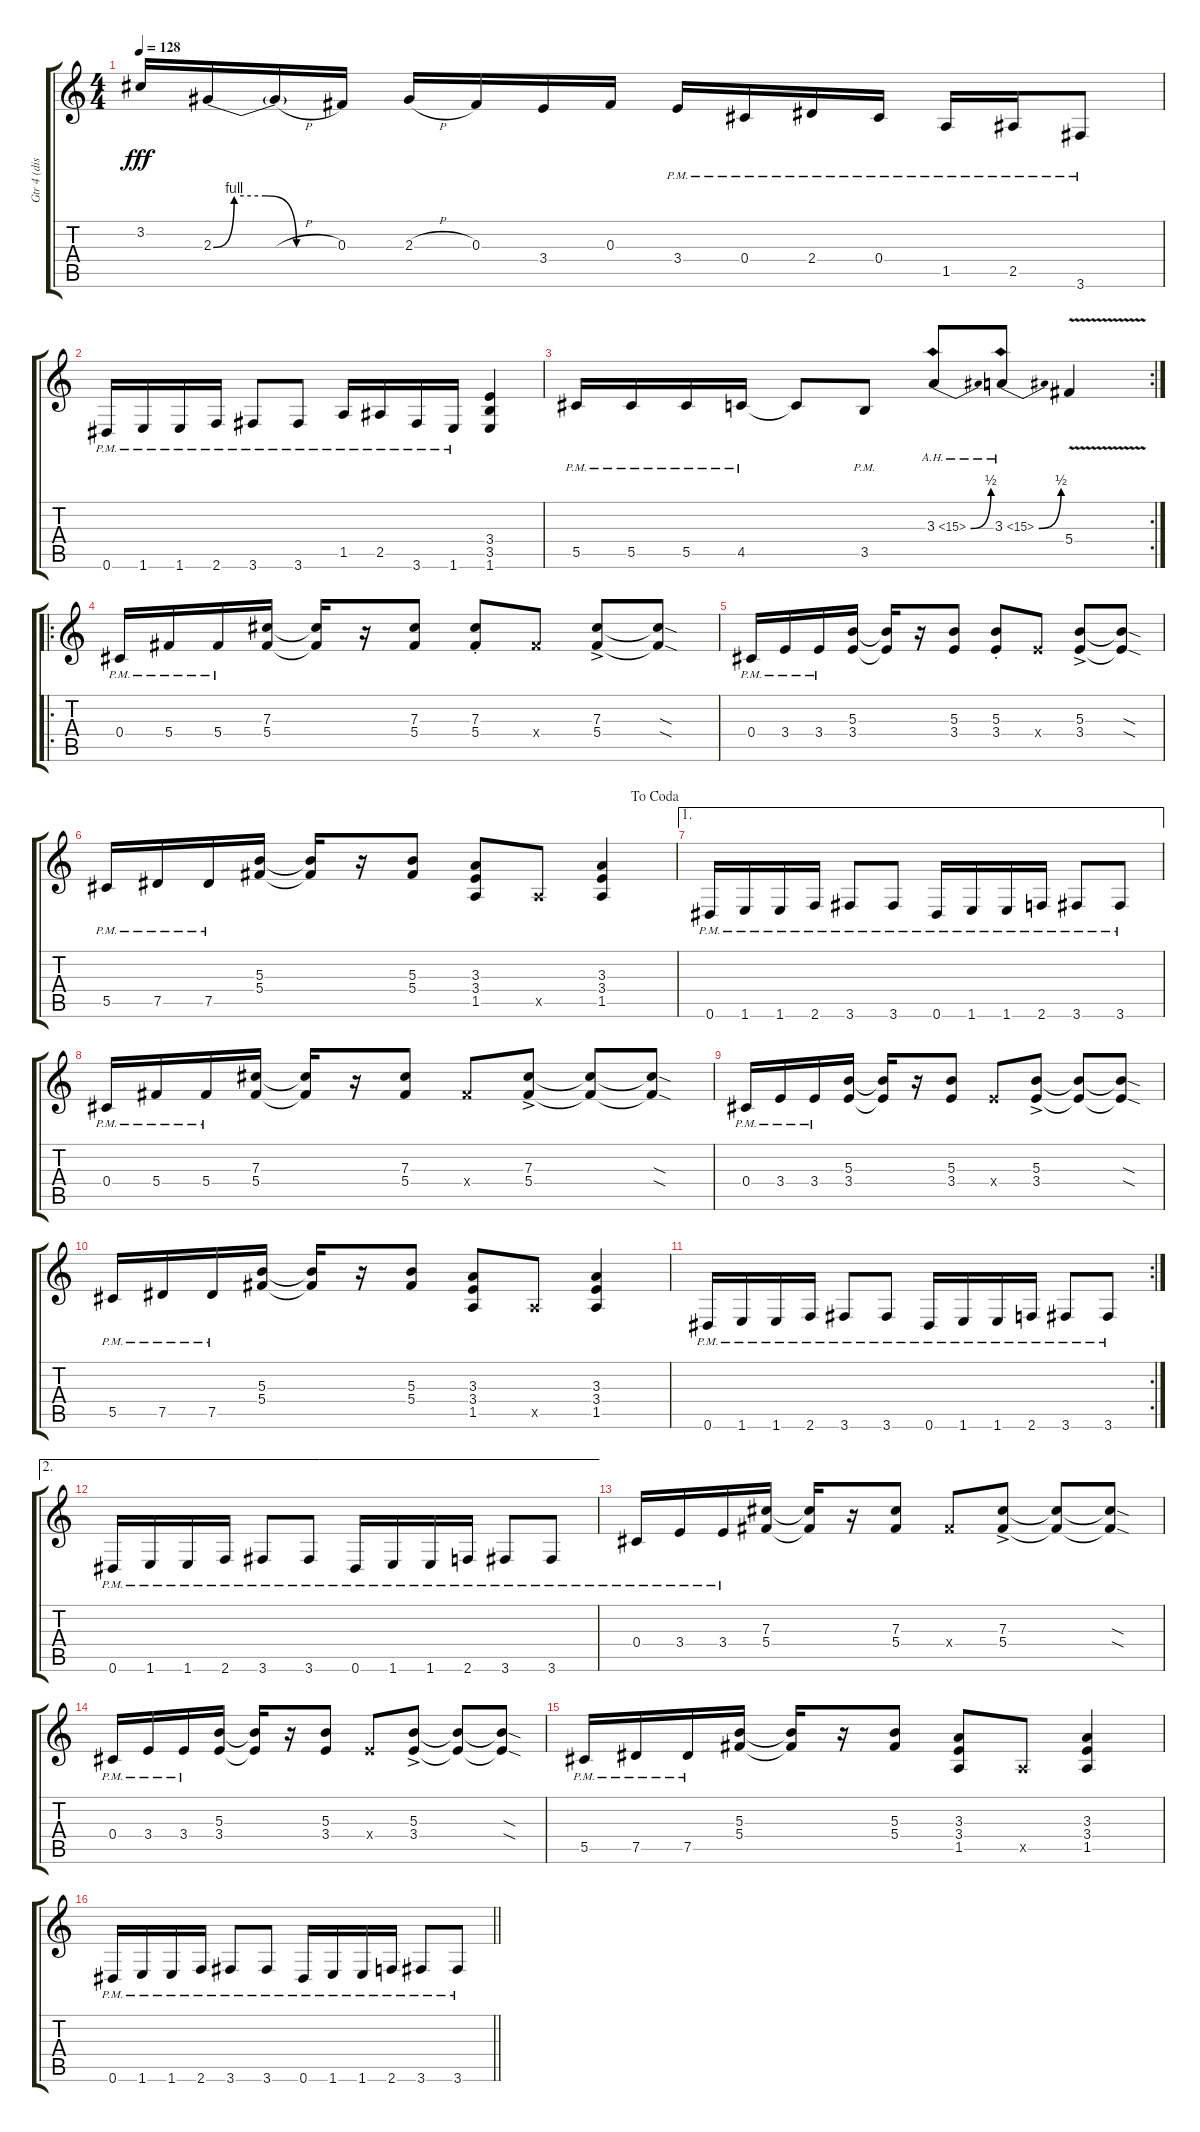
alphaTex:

\track ("Gtr 4 (dist.)" "Gtr 4 (dis") {instrument distortionguitar}
\staff {score tabs}
\tuning (Eb4 Bb3 Gb3 Db3 Ab2 Eb2) {hide}
\ts (4 4)
\tempo 128
\clef g2
\ks c
3.2.16{dy fff} 2.3{be (custom 0 0 10 4 25 4 40 0 60 0)}.16 2.3{h t}.16 0.3.16 2.3{h}.16 0.3.16 3.4.16 0.3.16 3.4{pm}.16 0.4{pm}.16 2.4{pm}.16 0.4{pm}.16 1.5{pm}.16 2.5{pm}.16 3.6{pm}.8 |
0.6{pm}.16 1.6{pm}.16 1.6{pm}.16 2.6{pm}.16 3.6{pm}.8 3.6{pm}.8 1.5{pm}.16 2.5{pm}.16 3.6{pm}.16 1.6{pm}.16 (3.4 3.5 1.6).4 |
\rc 2
5.5{pm}.16 5.5{pm}.16 5.5{pm}.16 4.5{pm}.16 4.5{t}.8 3.5{pm}.8 3.3{be (bend 0 0 60 2) ah 12}.8 3.3{be (bend 0 0 60 2) ah 12}.8 5.4{v}.4 |
\ro
0.4{pm}.16 5.4{pm}.16 5.4{pm}.16 (7.3 5.4).16 (7.3{t} 5.4{t}).16 r.16 (7.3 5.4).8 (7.3{st} 5.4{st}).8 5.4{x}.8 (7.3{ac} 5.4{ac}).8 (7.3{sod t} 5.4{sod t}).8 |
0.4{pm}.16 3.4{pm}.16 3.4{pm}.16 (5.3 3.4).16 (5.3{t} 3.4{t}).16 r.16 (5.3 3.4).8 (5.3{st} 3.4{st}).8 3.4{x}.8 (5.3{ac} 3.4{ac}).8 (5.3{sod t} 3.4{sod t}).8 |
\jump dacoda
5.5{pm}.16 7.5{pm}.16 7.5{pm}.16 (5.3 5.4).16 (5.3{t} 5.4{t}).16 r.16 (5.3 5.4).8 (3.3 3.4 1.5).8 1.5{x}.8 (3.3 3.4 1.5).4 |
\ae 1
0.6{pm}.16 1.6{pm}.16 1.6{pm}.16 2.6{pm}.16 3.6{pm}.8 3.6{pm}.8 0.6{pm}.16 1.6{pm}.16 1.6{pm}.16 2.6{pm}.16 3.6{pm}.8 3.6{pm}.8 |
0.4{pm}.16 5.4{pm}.16 5.4{pm}.16 (7.3 5.4).16 (7.3{t} 5.4{t}).16 r.16 (7.3 5.4).8 5.4{x}.8 (7.3{ac} 5.4{ac}).8 (7.3{t} 5.4{t}).8 (7.3{sod t} 5.4{sod t}).8 |
0.4{pm}.16 3.4{pm}.16 3.4{pm}.16 (5.3 3.4).16 (5.3{t} 3.4{t}).16 r.16 (5.3 3.4).8 3.4{x}.8 (5.3{ac} 3.4{ac}).8 (5.3{t} 3.4{t}).8 (5.3{sod t} 3.4{sod t}).8 |
5.5{pm}.16 7.5{pm}.16 7.5{pm}.16 (5.3 5.4).16 (5.3{t} 5.4{t}).16 r.16 (5.3 5.4).8 (3.3 3.4 1.5).8 1.5{x}.8 (3.3 3.4 1.5).4 |
\rc 2
0.6{pm}.16 1.6{pm}.16 1.6{pm}.16 2.6{pm}.16 3.6{pm}.8 3.6{pm}.8 0.6{pm}.16 1.6{pm}.16 1.6{pm}.16 2.6{pm}.16 3.6{pm}.8 3.6{pm}.8 |
\ae 2
0.6{pm}.16 1.6{pm}.16 1.6{pm}.16 2.6{pm}.16 3.6{pm}.8 3.6{pm}.8 0.6{pm}.16 1.6{pm}.16 1.6{pm}.16 2.6{pm}.16 3.6{pm}.8 3.6{pm}.8 |
0.4{pm}.16 3.4{pm}.16 3.4{pm}.16 (7.3 5.4).16 (7.3{t} 5.4{t}).16 r.16 (7.3 5.4).8 5.4{x}.8 (7.3{ac} 5.4{ac}).8 (7.3{t} 5.4{t}).8 (7.3{sod t} 5.4{sod t}).8 |
0.4{pm}.16 3.4{pm}.16 3.4{pm}.16 (5.3 3.4).16 (5.3{t} 3.4{t}).16 r.16 (5.3 3.4).8 3.4{x}.8 (5.3{ac} 3.4{ac}).8 (5.3{t} 3.4{t}).8 (5.3{sod t} 3.4{sod t}).8 |
5.5{pm}.16 7.5{pm}.16 7.5{pm}.16 (5.3 5.4).16 (5.3{t} 5.4{t}).16 r.16 (5.3 5.4).8 (3.3 3.4 1.5).8 1.5{x}.8 (3.3 3.4 1.5).4 |
\barLineRight lightlight
0.6{pm}.16 1.6{pm}.16 1.6{pm}.16 2.6{pm}.16 3.6{pm}.8 3.6{pm}.8 0.6{pm}.16 1.6{pm}.16 1.6{pm}.16 2.6{pm}.16 3.6{pm}.8 3.6{pm}.8
